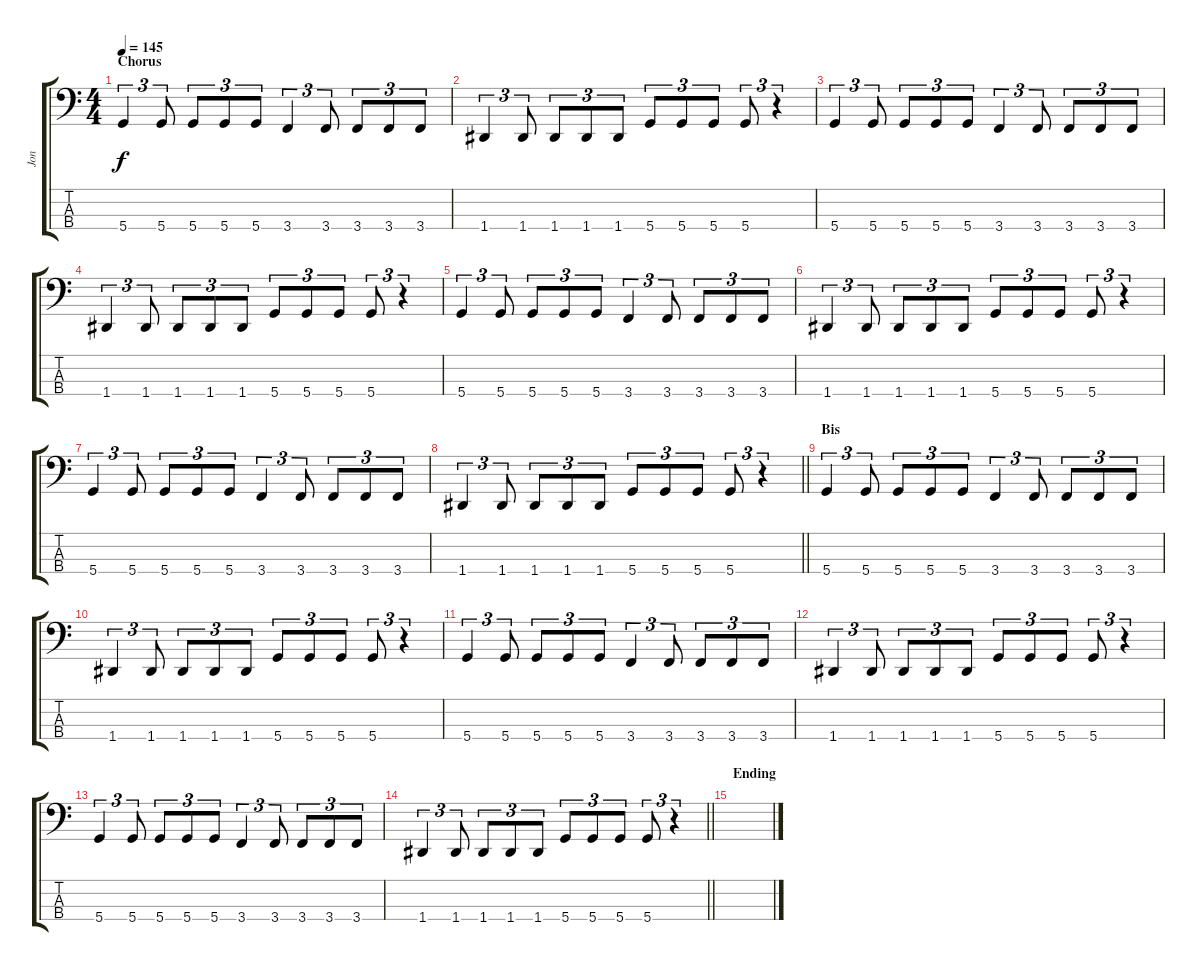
\track ("Jon" "Jon") {instrument electricbassfinger}
\staff {score tabs}
\tuning (G2 D2 A1 D1) {hide}
\ts (4 4)
\section ("" "Chorus")
\tempo 145
\clef f4
\ks c
5.4.4{tu (3 2) dy f} 5.4.8{tu (3 2)} 5.4.8{tu (3 2)} 5.4.8{tu (3 2)} 5.4.8{tu (3 2)} 3.4.4{tu (3 2)} 3.4.8{tu (3 2)} 3.4.8{tu (3 2)} 3.4.8{tu (3 2)} 3.4.8{tu (3 2)} |
1.4.4{tu (3 2)} 1.4.8{tu (3 2)} 1.4.8{tu (3 2)} 1.4.8{tu (3 2)} 1.4.8{tu (3 2)} 5.4.8{tu (3 2)} 5.4.8{tu (3 2)} 5.4.8{tu (3 2)} 5.4.8{tu (3 2)} r.4{tu (3 2)} |
5.4.4{tu (3 2)} 5.4.8{tu (3 2)} 5.4.8{tu (3 2)} 5.4.8{tu (3 2)} 5.4.8{tu (3 2)} 3.4.4{tu (3 2)} 3.4.8{tu (3 2)} 3.4.8{tu (3 2)} 3.4.8{tu (3 2)} 3.4.8{tu (3 2)} |
1.4.4{tu (3 2)} 1.4.8{tu (3 2)} 1.4.8{tu (3 2)} 1.4.8{tu (3 2)} 1.4.8{tu (3 2)} 5.4.8{tu (3 2)} 5.4.8{tu (3 2)} 5.4.8{tu (3 2)} 5.4.8{tu (3 2)} r.4{tu (3 2)} |
5.4.4{tu (3 2)} 5.4.8{tu (3 2)} 5.4.8{tu (3 2)} 5.4.8{tu (3 2)} 5.4.8{tu (3 2)} 3.4.4{tu (3 2)} 3.4.8{tu (3 2)} 3.4.8{tu (3 2)} 3.4.8{tu (3 2)} 3.4.8{tu (3 2)} |
1.4.4{tu (3 2)} 1.4.8{tu (3 2)} 1.4.8{tu (3 2)} 1.4.8{tu (3 2)} 1.4.8{tu (3 2)} 5.4.8{tu (3 2)} 5.4.8{tu (3 2)} 5.4.8{tu (3 2)} 5.4.8{tu (3 2)} r.4{tu (3 2)} |
5.4.4{tu (3 2)} 5.4.8{tu (3 2)} 5.4.8{tu (3 2)} 5.4.8{tu (3 2)} 5.4.8{tu (3 2)} 3.4.4{tu (3 2)} 3.4.8{tu (3 2)} 3.4.8{tu (3 2)} 3.4.8{tu (3 2)} 3.4.8{tu (3 2)} |
\barLineRight lightlight
1.4.4{tu (3 2)} 1.4.8{tu (3 2)} 1.4.8{tu (3 2)} 1.4.8{tu (3 2)} 1.4.8{tu (3 2)} 5.4.8{tu (3 2)} 5.4.8{tu (3 2)} 5.4.8{tu (3 2)} 5.4.8{tu (3 2)} r.4{tu (3 2)} |
\section ("" "Bis")
5.4.4{tu (3 2)} 5.4.8{tu (3 2)} 5.4.8{tu (3 2)} 5.4.8{tu (3 2)} 5.4.8{tu (3 2)} 3.4.4{tu (3 2)} 3.4.8{tu (3 2)} 3.4.8{tu (3 2)} 3.4.8{tu (3 2)} 3.4.8{tu (3 2)} |
1.4.4{tu (3 2)} 1.4.8{tu (3 2)} 1.4.8{tu (3 2)} 1.4.8{tu (3 2)} 1.4.8{tu (3 2)} 5.4.8{tu (3 2)} 5.4.8{tu (3 2)} 5.4.8{tu (3 2)} 5.4.8{tu (3 2)} r.4{tu (3 2)} |
5.4.4{tu (3 2)} 5.4.8{tu (3 2)} 5.4.8{tu (3 2)} 5.4.8{tu (3 2)} 5.4.8{tu (3 2)} 3.4.4{tu (3 2)} 3.4.8{tu (3 2)} 3.4.8{tu (3 2)} 3.4.8{tu (3 2)} 3.4.8{tu (3 2)} |
1.4.4{tu (3 2)} 1.4.8{tu (3 2)} 1.4.8{tu (3 2)} 1.4.8{tu (3 2)} 1.4.8{tu (3 2)} 5.4.8{tu (3 2)} 5.4.8{tu (3 2)} 5.4.8{tu (3 2)} 5.4.8{tu (3 2)} r.4{tu (3 2)} |
5.4.4{tu (3 2)} 5.4.8{tu (3 2)} 5.4.8{tu (3 2)} 5.4.8{tu (3 2)} 5.4.8{tu (3 2)} 3.4.4{tu (3 2)} 3.4.8{tu (3 2)} 3.4.8{tu (3 2)} 3.4.8{tu (3 2)} 3.4.8{tu (3 2)} |
\barLineRight lightlight
1.4.4{tu (3 2)} 1.4.8{tu (3 2)} 1.4.8{tu (3 2)} 1.4.8{tu (3 2)} 1.4.8{tu (3 2)} 5.4.8{tu (3 2)} 5.4.8{tu (3 2)} 5.4.8{tu (3 2)} 5.4.8{tu (3 2)} r.4{tu (3 2)} |
\section ("" "Ending")
